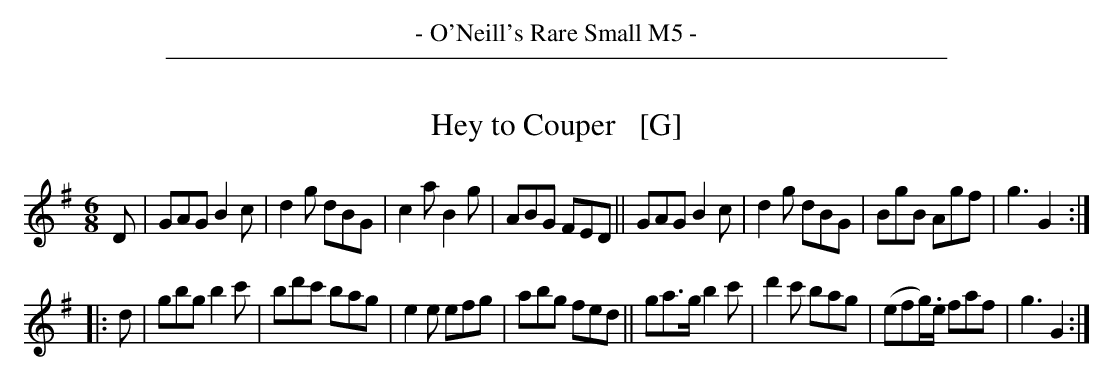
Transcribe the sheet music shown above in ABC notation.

X:1
T: Hey to Couper   [G]
M: 6/8
L: 1/8
K: G
D |\
GAG B2c | d2g dBG | c2a B2g | ABG FED ||\
GAG B2c | d2g dBG | BgB Agf | g3 G2 :|
|: d |\
gbg b2c' | bd'c' bag | e2e efg | abg fed ||\
ga>g b2c' | d'2c' bag | (efg/).e/ faf | g3 G2 :|
